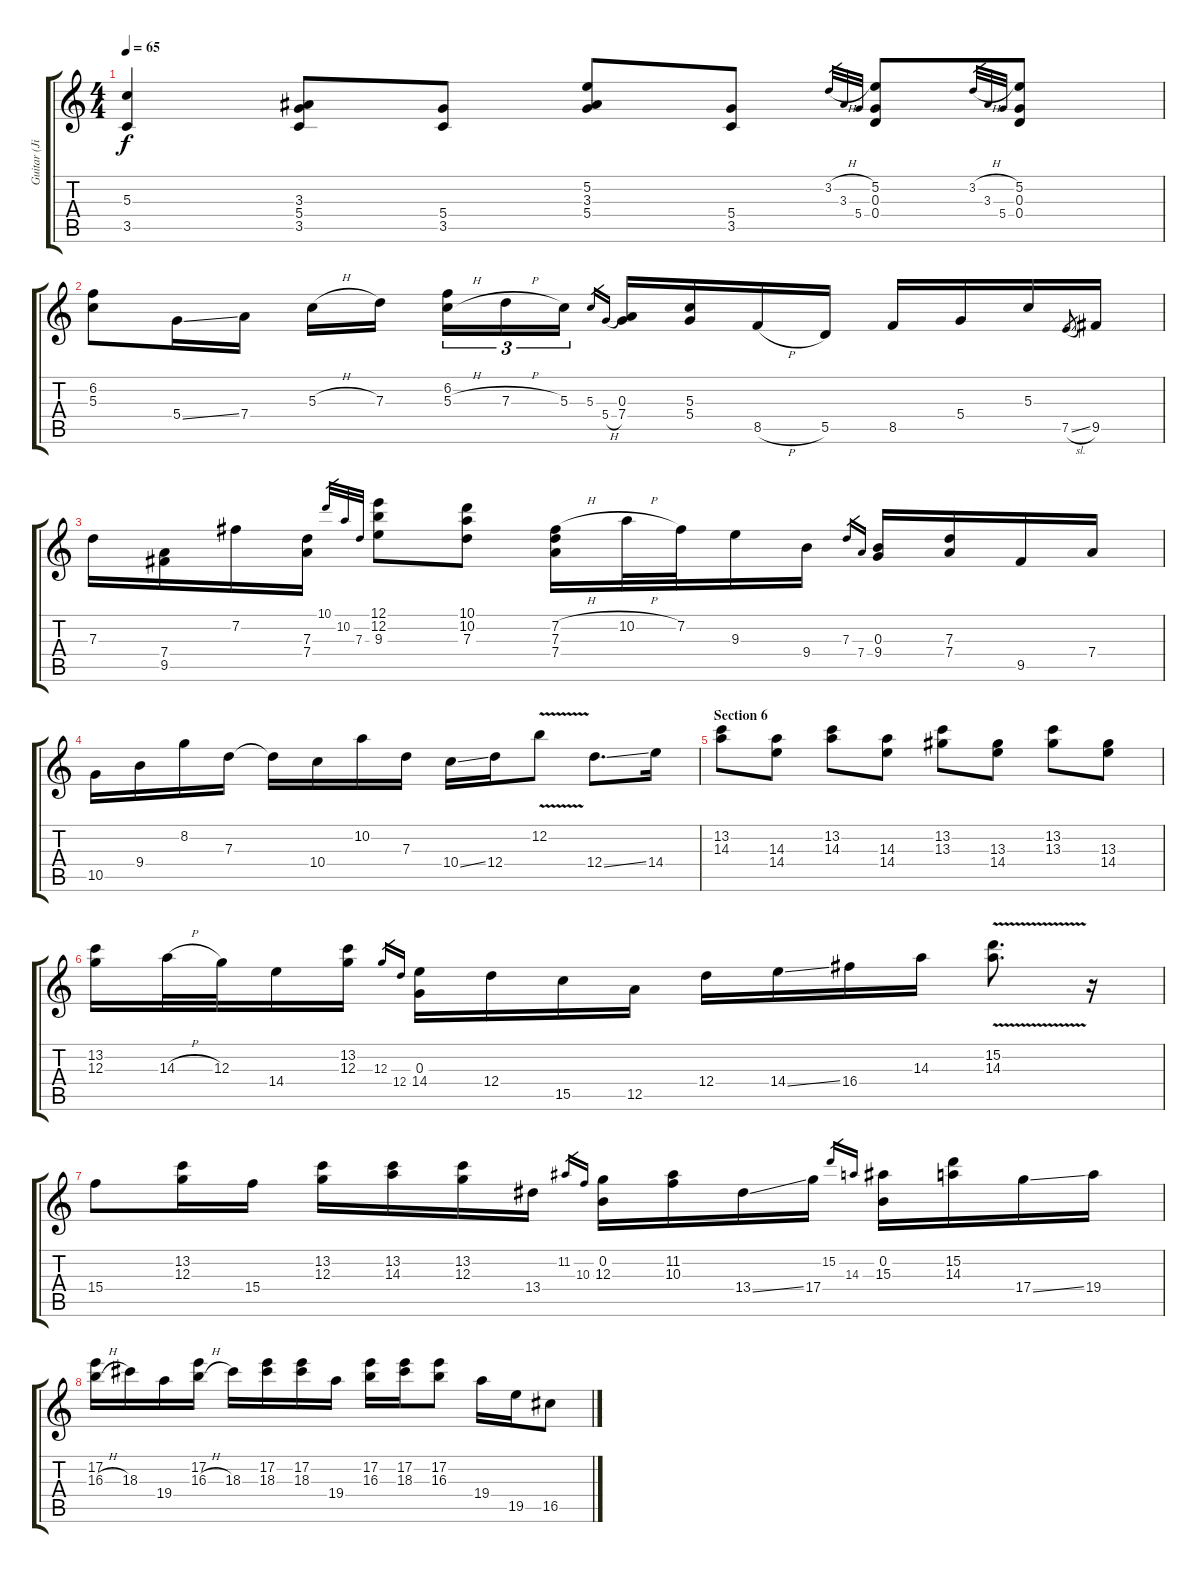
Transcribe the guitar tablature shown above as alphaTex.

\track ("Guitar (Jimi Hendrix)" "Guitar (Ji") {instrument acousticguitarnylon}
\staff {score tabs}
\tuning (E4 B3 G3 D3 A2 E2) {hide}
\ts (4 4)
\tempo 65
\clef g2
\ks c
(5.3 3.5).4{dy f} (3.3 5.4 3.5).8 (5.4 3.5).8 (5.2 3.3 5.4).8 (5.4 3.5).8 3.2{h}.32{gr} 3.3.32{gr} 5.4.32{gr} (5.2 0.3 0.4).8 3.2{h}.32{gr} 3.3.32{gr} 5.4.32{gr} (5.2 0.3 0.4).8 |
(6.2 5.3).8 5.4{ss}.16 7.4.16 5.3{h}.16 7.3.16 (6.2 5.3{h}).16{tu (3 2)} 7.3{h}.16{tu (3 2)} 5.3.16{tu (3 2)} 5.3.16{gr} 5.4{h}.16{gr} (0.3 7.4).16 (5.3 5.4).16 8.5{h}.16 5.5.16 8.5.16 5.4.16 5.3.16 7.5{sl}.8{gr} 9.5.16 |
7.3.16 (7.4 9.5).16 7.2.16 (7.3 7.4).16 10.1.32{gr} 10.2.32{gr} 7.3.32{gr} (12.1 12.2 9.3).8 (10.1 10.2 7.3).8 (7.2{h} 7.3 7.4).16 10.2{h}.32 7.2.32 9.3.16 9.4.16 7.3.16{gr} 7.4.16{gr} (0.3 9.4).16 (7.3 7.4).16 9.5.16 7.4.16 |
10.5.16 9.4.16 8.2.16 7.3.16 7.3{t}.16 10.4.16 10.2.16 7.3.16 10.4{ss}.16 12.4.16 12.2{v}.8 12.4{ss}.8{d} 14.4.16 |
\section ("" "Section 6")
(13.2 14.3).8 (14.3 14.4).8 (13.2 14.3).8 (14.3 14.4).8 (13.2 13.3).8 (13.3 14.4).8 (13.2 13.3).8 (13.3 14.4).8 |
(13.2 12.3).16 14.3{h}.32 12.3.32 14.4.16 (13.2 12.3).16 12.3.16{gr} 12.4.16{gr} (0.3 14.4).16 12.4.16 15.5.16 12.5.16 12.4.16 14.4{ss}.16 16.4.16 14.3.16 (15.2 14.3{v}).8{d} r.16 |
15.4.8 (13.2 12.3).16 15.4.16 (13.2 12.3).16 (13.2 14.3).16 (13.2 12.3).16 13.4.16 11.2.16{gr} 10.3.16{gr} (0.2 12.3).16 (11.2 10.3).16 13.4{ss}.16 17.4.16 15.2.16{gr} 14.3.16{gr} (0.2 15.3).16 (15.2 14.3).16 17.4{ss}.16 19.4.16 |
(17.2 16.3{h}).16 18.3.16 19.4.16 (17.2 16.3{h}).16 18.3.16 (17.2 18.3).16 (17.2 18.3).16 19.4.16 (17.2 16.3).16 (17.2 18.3).16 (17.2 16.3).8 19.4.16 19.5.16 16.5.8
